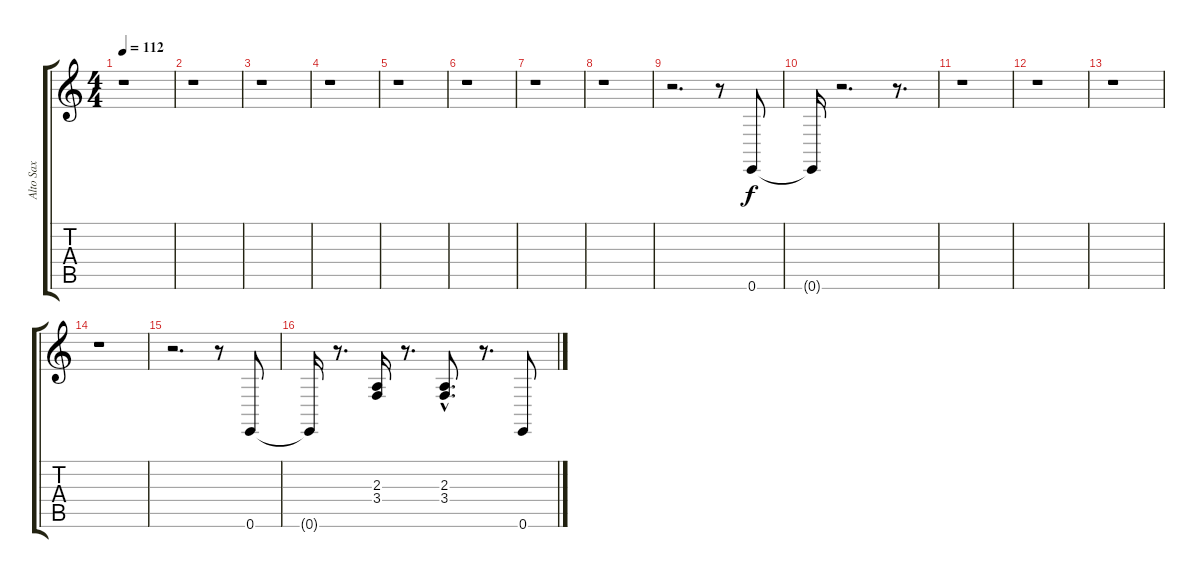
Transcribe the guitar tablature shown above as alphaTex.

\track ("Alto Sax" "Alto Sax") {instrument altosax}
\staff {score tabs}
\tuning (E4 B3 G3 D3 A2 E2) {hide}
\ts (4 4)
\tempo 112
\clef g2
\ks c
r.1{dy f} |
r.1 |
r.1 |
r.1 |
r.1 |
r.1 |
r.1 |
r.1 |
r.2{d} r.8 0.6.8 |
0.6{t}.16 r.2{d} r.8{d} |
r.1 |
r.1 |
r.1 |
r.1 |
r.2{d} r.8 0.6.8 |
0.6{t}.16 r.8{d} (2.3 3.4).16 r.8{d} (2.3{hac} 3.4{hac}).8{d} r.8{d} 0.6.8
